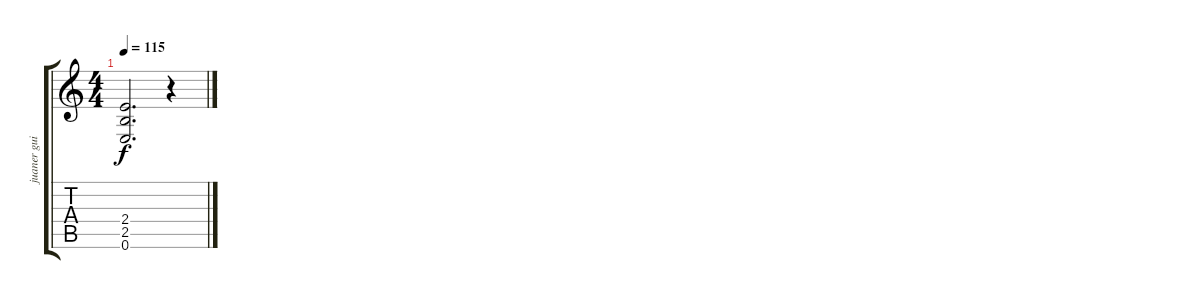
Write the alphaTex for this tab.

\track ("juaner guitar" "juaner gui") {instrument distortionguitar}
\staff {score tabs}
\tuning (E4 B3 G3 D3 A2 E2) {hide}
\ts (4 4)
\tempo 115
\clef g2
\ks c
(2.4{t} 2.5{t} 0.6{t}).2{d dy f} r.4
